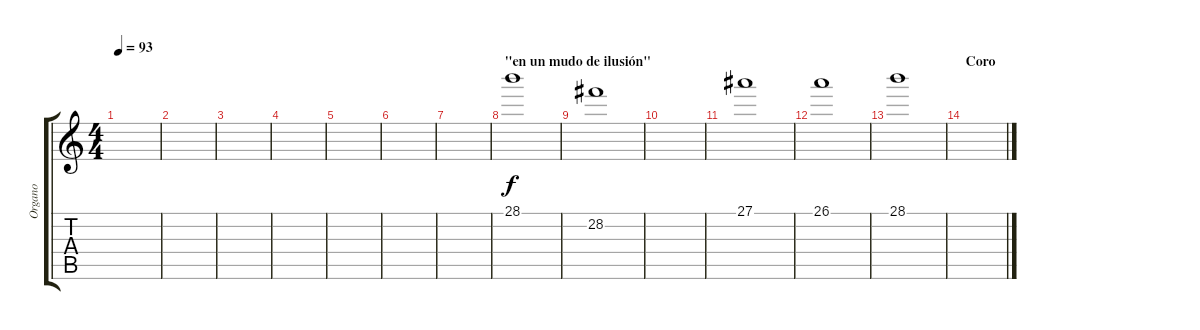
\track ("Organo" "Organo") {instrument rockorgan}
\staff {score tabs}
\tuning (G4 D4 Bb3 F3 C3 G2) {hide}
\ts (4 4)
\tempo 93
\clef g2
\ks c
|
|
|
|
|
|
|
\section ("" "\"en un mudo de ilusión\"")
28.1.1 |
28.2.1 |
|
27.1.1 |
26.1.1 |
28.1.1 |
\section ("" "Coro")
